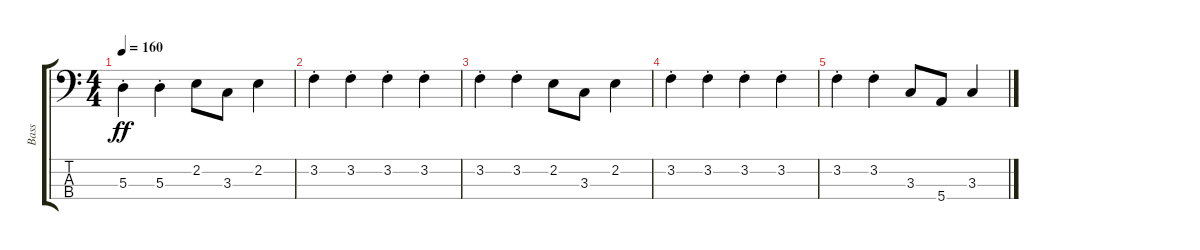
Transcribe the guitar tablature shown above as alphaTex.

\track ("Bass" "Bass") {instrument electricbassfinger}
\staff {score tabs}
\tuning (G2 D2 A1 E1) {hide}
\ts (4 4)
\tempo 160
\clef f4
\ks c
5.3{st}.4{dy ff} 5.3{st}.4 2.2.8 3.3.8 2.2.4 |
3.2{st}.4 3.2{st}.4 3.2{st}.4 3.2{st}.4 |
3.2{st}.4 3.2{st}.4 2.2.8 3.3.8 2.2.4 |
3.2{st}.4 3.2{st}.4 3.2{st}.4 3.2{st}.4 |
3.2{st}.4 3.2{st}.4 3.3.8 5.4.8 3.3.4
